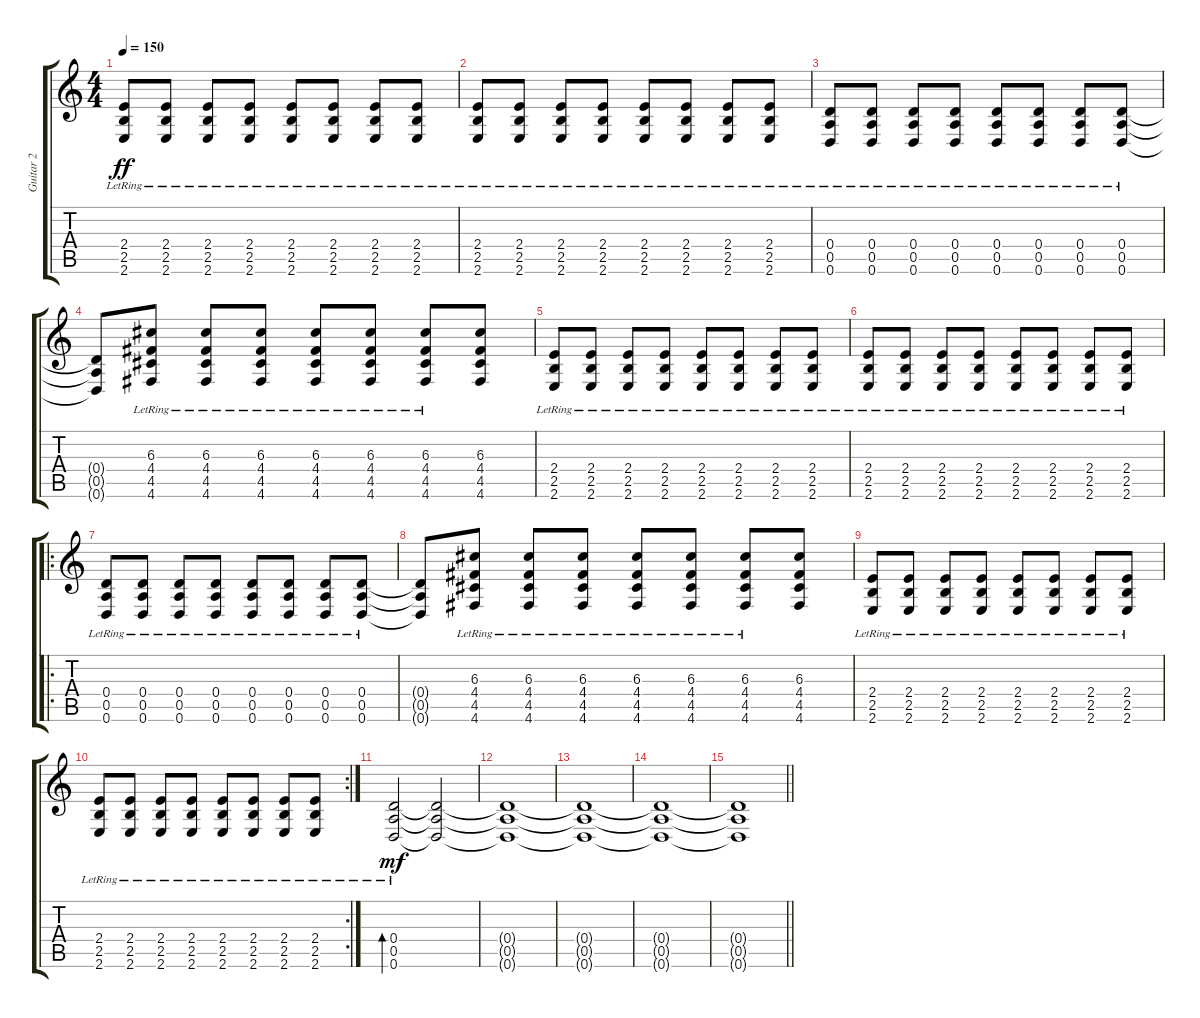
\track ("Guitar 2" "Guitar 2") {instrument distortionguitar}
\staff {score tabs}
\tuning (E4 B3 G3 D3 A2 D2) {hide}
\ts (4 4)
\tempo 150
\clef g2
\ks c
(2.4{lr} 2.5{lr} 2.6{lr}).8{dy ff} (2.4{lr} 2.5{lr} 2.6{lr}).8 (2.4{lr} 2.5{lr} 2.6{lr}).8 (2.4{lr} 2.5{lr} 2.6{lr}).8 (2.4{lr} 2.5{lr} 2.6{lr}).8 (2.4{lr} 2.5{lr} 2.6{lr}).8 (2.4{lr} 2.5{lr} 2.6{lr}).8 (2.4{lr} 2.5{lr} 2.6{lr}).8 |
(2.4{lr} 2.5{lr} 2.6{lr}).8 (2.4{lr} 2.5{lr} 2.6{lr}).8 (2.4{lr} 2.5{lr} 2.6{lr}).8 (2.4{lr} 2.5{lr} 2.6{lr}).8 (2.4{lr} 2.5{lr} 2.6{lr}).8 (2.4{lr} 2.5{lr} 2.6{lr}).8 (2.4{lr} 2.5{lr} 2.6{lr}).8 (2.4{lr} 2.5{lr} 2.6{lr}).8 |
(0.4{lr} 0.5{lr} 0.6{lr}).8 (0.4{lr} 0.5{lr} 0.6{lr}).8 (0.4{lr} 0.5{lr} 0.6{lr}).8 (0.4{lr} 0.5{lr} 0.6{lr}).8 (0.4{lr} 0.5{lr} 0.6{lr}).8 (0.4{lr} 0.5{lr} 0.6{lr}).8 (0.4{lr} 0.5{lr} 0.6{lr}).8 (0.4{lr} 0.5{lr} 0.6{lr}).8 |
(0.4{t} 0.5{t} 0.6{t}).8 (6.3{lr} 4.4 4.5 4.6).8 (6.3{lr} 4.4 4.5 4.6).8 (6.3{lr} 4.4 4.5 4.6).8 (6.3{lr} 4.4 4.5 4.6).8 (6.3{lr} 4.4 4.5 4.6).8 (6.3{lr} 4.4 4.5 4.6).8 (6.3 4.4 4.5 4.6).8 |
(2.4{lr} 2.5{lr} 2.6{lr}).8 (2.4{lr} 2.5{lr} 2.6{lr}).8 (2.4{lr} 2.5{lr} 2.6{lr}).8 (2.4{lr} 2.5{lr} 2.6{lr}).8 (2.4{lr} 2.5{lr} 2.6{lr}).8 (2.4{lr} 2.5{lr} 2.6{lr}).8 (2.4{lr} 2.5{lr} 2.6{lr}).8 (2.4{lr} 2.5{lr} 2.6{lr}).8 |
(2.4{lr} 2.5{lr} 2.6{lr}).8 (2.4{lr} 2.5{lr} 2.6{lr}).8 (2.4{lr} 2.5{lr} 2.6{lr}).8 (2.4{lr} 2.5{lr} 2.6{lr}).8 (2.4{lr} 2.5{lr} 2.6{lr}).8 (2.4{lr} 2.5{lr} 2.6{lr}).8 (2.4{lr} 2.5{lr} 2.6{lr}).8 (2.4{lr} 2.5{lr} 2.6{lr}).8 |
\ro
(0.4{lr} 0.5{lr} 0.6{lr}).8 (0.4{lr} 0.5{lr} 0.6{lr}).8 (0.4{lr} 0.5{lr} 0.6{lr}).8 (0.4{lr} 0.5{lr} 0.6{lr}).8 (0.4{lr} 0.5{lr} 0.6{lr}).8 (0.4{lr} 0.5{lr} 0.6{lr}).8 (0.4{lr} 0.5{lr} 0.6{lr}).8 (0.4{lr} 0.5{lr} 0.6{lr}).8 |
(0.4{t} 0.5{t} 0.6{t}).8 (6.3{lr} 4.4 4.5 4.6).8 (6.3{lr} 4.4 4.5 4.6).8 (6.3{lr} 4.4 4.5 4.6).8 (6.3{lr} 4.4 4.5 4.6).8 (6.3{lr} 4.4 4.5 4.6).8 (6.3{lr} 4.4 4.5 4.6).8 (6.3 4.4 4.5 4.6).8 |
(2.4{lr} 2.5{lr} 2.6{lr}).8 (2.4{lr} 2.5{lr} 2.6{lr}).8 (2.4{lr} 2.5{lr} 2.6{lr}).8 (2.4{lr} 2.5{lr} 2.6{lr}).8 (2.4{lr} 2.5{lr} 2.6{lr}).8 (2.4{lr} 2.5{lr} 2.6{lr}).8 (2.4{lr} 2.5{lr} 2.6{lr}).8 (2.4{lr} 2.5{lr} 2.6{lr}).8 |
\rc 2
(2.4{lr} 2.5{lr} 2.6{lr}).8 (2.4{lr} 2.5{lr} 2.6{lr}).8 (2.4{lr} 2.5{lr} 2.6{lr}).8 (2.4{lr} 2.5{lr} 2.6{lr}).8 (2.4{lr} 2.5{lr} 2.6{lr}).8 (2.4{lr} 2.5{lr} 2.6{lr}).8 (2.4{lr} 2.5{lr} 2.6{lr}).8 (2.4{lr} 2.5{lr} 2.6{lr}).8 |
(0.4{lr} 0.5{lr} 0.6{lr}).2{bd 60 dy mf} (0.4{t} 0.5{t} 0.6{t}).2 |
(0.4{t} 0.5{t} 0.6{t}).1{volume 6} |
(0.4{t} 0.5{t} 0.6{t}).1 |
(0.4{t} 0.5{t} 0.6{t}).1 |
\barLineRight lightlight
(0.4{t} 0.5{t} 0.6{t}).1
